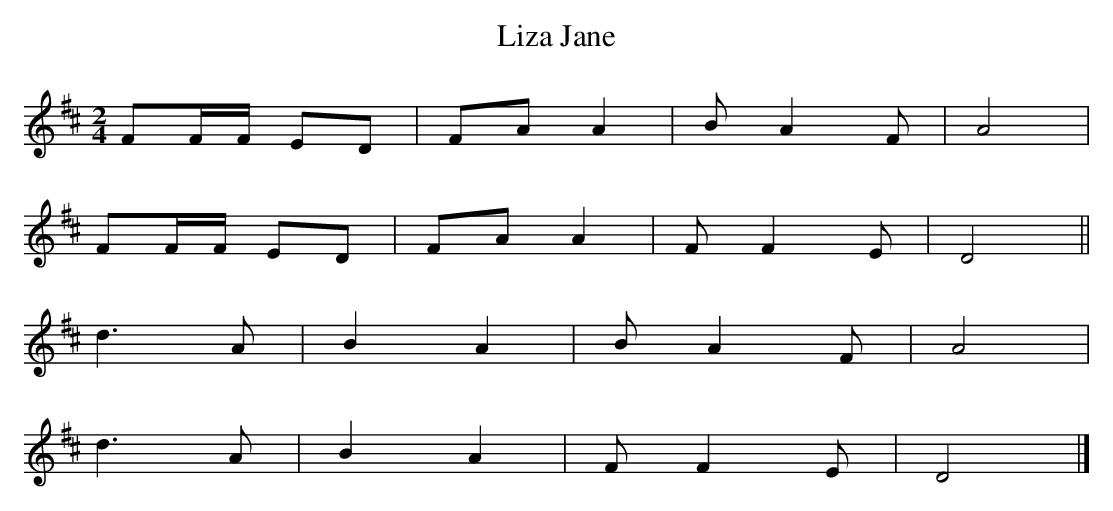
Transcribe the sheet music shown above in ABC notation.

X:1
T:Liza Jane
M:2/4
L:1/8
K:D
FF/F/ ED | FA A2 | B A2 F | A4 |
FF/F/ ED | FA A2 | F F2 E | D4 ||
d3     A | B2 A2 | B A2 F | A4 |
d3     A | B2 A2 | F F2 E | D4 |]
